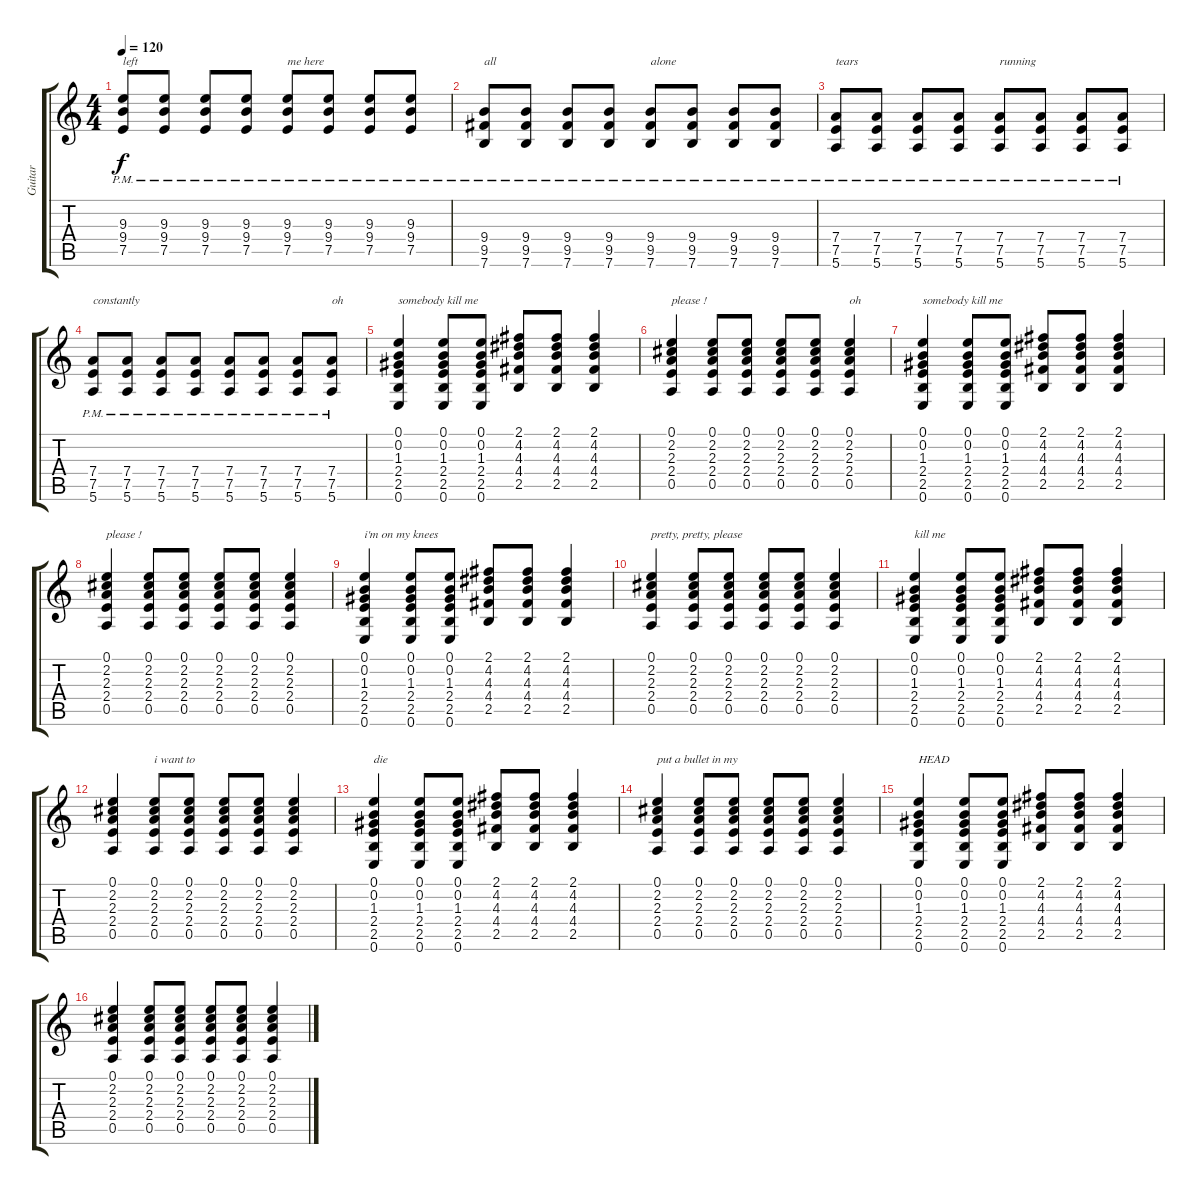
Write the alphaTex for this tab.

\track ("Guitar" "Guitar") {instrument electricguitarclean}
\staff {score tabs}
\tuning (E4 B3 G3 D3 A2 E2) {hide}
\ts (4 4)
\tempo 120
\clef g2
\ks c
(9.3{pm} 9.4{pm} 7.5{pm}).8{txt "left" dy f} (9.3{pm} 9.4{pm} 7.5{pm}).8 (9.3{pm} 9.4{pm} 7.5{pm}).8 (9.3{pm} 9.4{pm} 7.5{pm}).8 (9.3{pm} 9.4{pm} 7.5{pm}).8{txt "me here"} (9.3{pm} 9.4{pm} 7.5{pm}).8 (9.3{pm} 9.4{pm} 7.5{pm}).8 (9.3{pm} 9.4{pm} 7.5{pm}).8 |
(9.4{pm} 9.5{pm} 7.6{pm}).8{txt "all"} (9.4{pm} 9.5{pm} 7.6{pm}).8 (9.4{pm} 9.5{pm} 7.6{pm}).8 (9.4{pm} 9.5{pm} 7.6{pm}).8 (9.4{pm} 9.5{pm} 7.6{pm}).8{txt "alone"} (9.4{pm} 9.5{pm} 7.6{pm}).8 (9.4{pm} 9.5{pm} 7.6{pm}).8 (9.4{pm} 9.5{pm} 7.6{pm}).8 |
(7.4{pm} 7.5{pm} 5.6{pm}).8{txt "tears"} (7.4{pm} 7.5{pm} 5.6{pm}).8 (7.4{pm} 7.5{pm} 5.6{pm}).8 (7.4{pm} 7.5{pm} 5.6{pm}).8 (7.4{pm} 7.5{pm} 5.6{pm}).8{txt "running"} (7.4{pm} 7.5{pm} 5.6{pm}).8 (7.4{pm} 7.5{pm} 5.6{pm}).8 (7.4{pm} 7.5{pm} 5.6{pm}).8 |
(7.4{pm} 7.5{pm} 5.6{pm}).8{txt "constantly"} (7.4{pm} 7.5{pm} 5.6{pm}).8 (7.4{pm} 7.5{pm} 5.6{pm}).8 (7.4{pm} 7.5{pm} 5.6{pm}).8 (7.4{pm} 7.5{pm} 5.6{pm}).8 (7.4{pm} 7.5{pm} 5.6{pm}).8 (7.4{pm} 7.5{pm} 5.6{pm}).8 (7.4{pm} 7.5{pm} 5.6{pm}).8{txt "oh"} |
(0.1 0.2 1.3 2.4 2.5 0.6).4{txt "somebody kill me"} (0.1 0.2 1.3 2.4 2.5 0.6).8 (0.1 0.2 1.3 2.4 2.5 0.6).8 (2.1 4.2 4.3 4.4 2.5).8 (2.1 4.2 4.3 4.4 2.5).8 (2.1 4.2 4.3 4.4 2.5).4 |
(0.1 2.2 2.3 2.4 0.5).4{txt "please !"} (0.1 2.2 2.3 2.4 0.5).8 (0.1 2.2 2.3 2.4 0.5).8 (0.1 2.2 2.3 2.4 0.5).8 (0.1 2.2 2.3 2.4 0.5).8 (0.1 2.2 2.3 2.4 0.5).4{txt "oh"} |
(0.1 0.2 1.3 2.4 2.5 0.6).4{txt "somebody kill me"} (0.1 0.2 1.3 2.4 2.5 0.6).8 (0.1 0.2 1.3 2.4 2.5 0.6).8 (2.1 4.2 4.3 4.4 2.5).8 (2.1 4.2 4.3 4.4 2.5).8 (2.1 4.2 4.3 4.4 2.5).4 |
(0.1 2.2 2.3 2.4 0.5).4{txt "please !"} (0.1 2.2 2.3 2.4 0.5).8 (0.1 2.2 2.3 2.4 0.5).8 (0.1 2.2 2.3 2.4 0.5).8 (0.1 2.2 2.3 2.4 0.5).8 (0.1 2.2 2.3 2.4 0.5).4 |
(0.1 0.2 1.3 2.4 2.5 0.6).4{txt "i'm on my knees"} (0.1 0.2 1.3 2.4 2.5 0.6).8 (0.1 0.2 1.3 2.4 2.5 0.6).8 (2.1 4.2 4.3 4.4 2.5).8 (2.1 4.2 4.3 4.4 2.5).8 (2.1 4.2 4.3 4.4 2.5).4 |
(0.1 2.2 2.3 2.4 0.5).4{txt "pretty, pretty, please"} (0.1 2.2 2.3 2.4 0.5).8 (0.1 2.2 2.3 2.4 0.5).8 (0.1 2.2 2.3 2.4 0.5).8 (0.1 2.2 2.3 2.4 0.5).8 (0.1 2.2 2.3 2.4 0.5).4 |
(0.1 0.2 1.3 2.4 2.5 0.6).4{txt "kill me"} (0.1 0.2 1.3 2.4 2.5 0.6).8 (0.1 0.2 1.3 2.4 2.5 0.6).8 (2.1 4.2 4.3 4.4 2.5).8 (2.1 4.2 4.3 4.4 2.5).8 (2.1 4.2 4.3 4.4 2.5).4 |
(0.1 2.2 2.3 2.4 0.5).4 (0.1 2.2 2.3 2.4 0.5).8{txt "i want to"} (0.1 2.2 2.3 2.4 0.5).8 (0.1 2.2 2.3 2.4 0.5).8 (0.1 2.2 2.3 2.4 0.5).8 (0.1 2.2 2.3 2.4 0.5).4 |
(0.1 0.2 1.3 2.4 2.5 0.6).4{txt "die"} (0.1 0.2 1.3 2.4 2.5 0.6).8 (0.1 0.2 1.3 2.4 2.5 0.6).8 (2.1 4.2 4.3 4.4 2.5).8 (2.1 4.2 4.3 4.4 2.5).8 (2.1 4.2 4.3 4.4 2.5).4 |
(0.1 2.2 2.3 2.4 0.5).4{txt "put a bullet in my"} (0.1 2.2 2.3 2.4 0.5).8 (0.1 2.2 2.3 2.4 0.5).8 (0.1 2.2 2.3 2.4 0.5).8 (0.1 2.2 2.3 2.4 0.5).8 (0.1 2.2 2.3 2.4 0.5).4 |
(0.1 0.2 1.3 2.4 2.5 0.6).4{txt "HEAD"} (0.1 0.2 1.3 2.4 2.5 0.6).8 (0.1 0.2 1.3 2.4 2.5 0.6).8 (2.1 4.2 4.3 4.4 2.5).8 (2.1 4.2 4.3 4.4 2.5).8 (2.1 4.2 4.3 4.4 2.5).4 |
(0.1 2.2 2.3 2.4 0.5).4 (0.1 2.2 2.3 2.4 0.5).8 (0.1 2.2 2.3 2.4 0.5).8 (0.1 2.2 2.3 2.4 0.5).8 (0.1 2.2 2.3 2.4 0.5).8 (0.1 2.2 2.3 2.4 0.5).4
